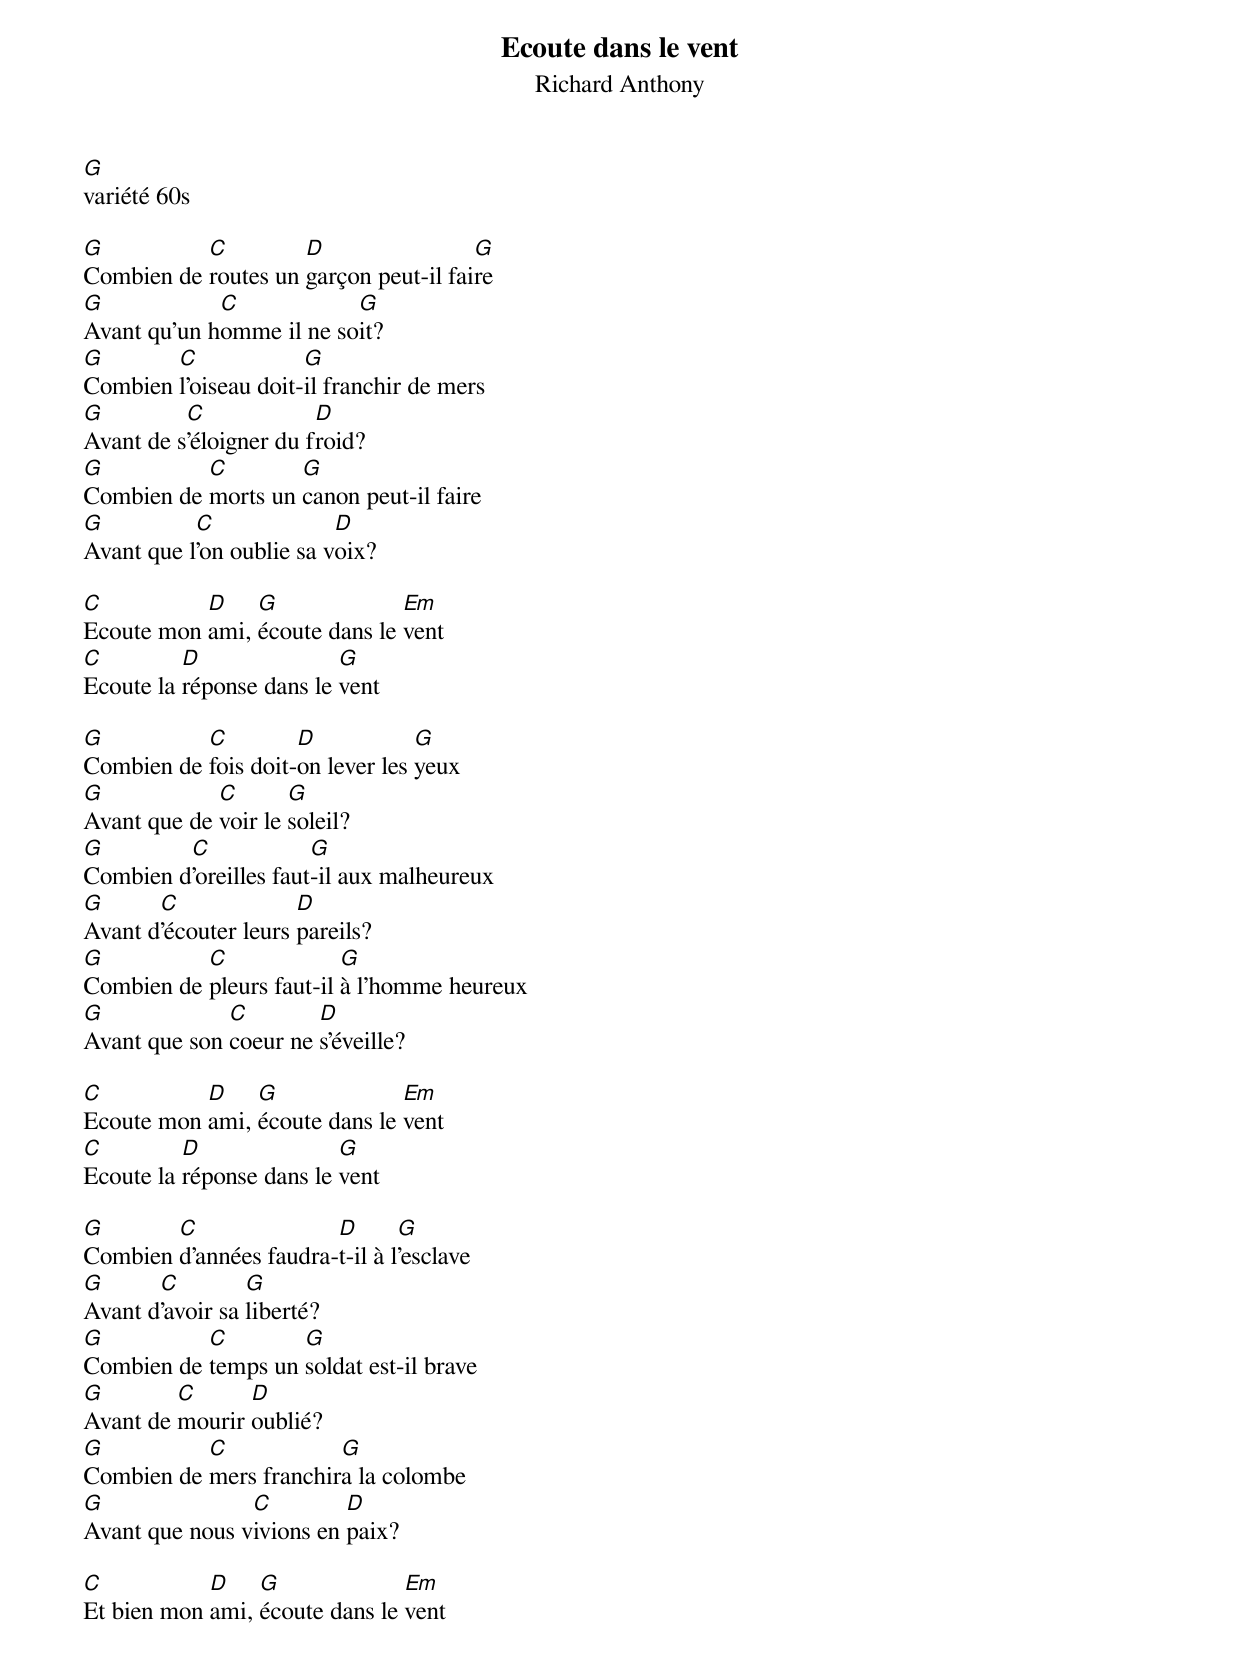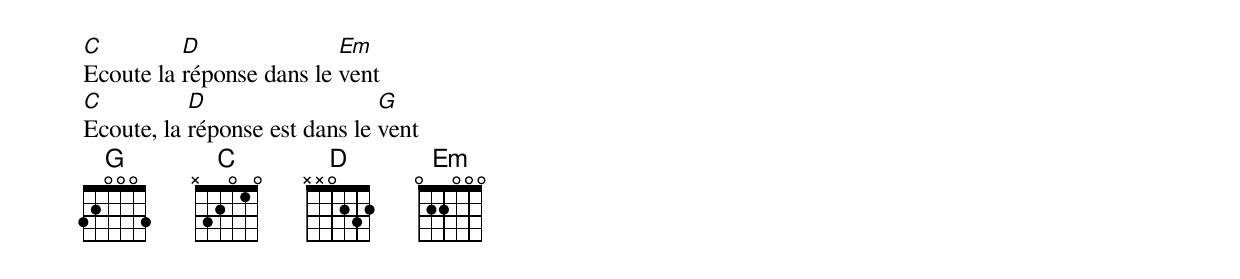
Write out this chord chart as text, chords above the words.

Ecoute dans le vent
Richard Anthony
G
variété 60s

G          C         D                 G
Combien de routes un garçon peut-il faire
G            C            G
Avant qu'un homme il ne soit?
G       C             G
Combien l'oiseau doit-il franchir de mers
G         C             D
Avant de s'éloigner du froid?
G          C        G
Combien de morts un canon peut-il faire
G          C              D
Avant que l'on oublie sa voix?

C          D    G              Em
Ecoute mon ami, écoute dans le vent
C         D               G
Ecoute la réponse dans le vent

G          C         D            G
Combien de fois doit-on lever les yeux
G            C       G
Avant que de voir le soleil?
G        C             G
Combien d'oreilles faut-il aux malheureux
G      C              D
Avant d'écouter leurs pareils?
G          C              G
Combien de pleurs faut-il à l'homme heureux
G             C        D
Avant que son coeur ne s'éveille?

C          D    G              Em
Ecoute mon ami, écoute dans le vent
C         D               G
Ecoute la réponse dans le vent

G       C               D       G
Combien d'années faudra-t-il à l'esclave
G      C         G
Avant d'avoir sa liberté?
G          C        G
Combien de temps un soldat est-il brave
G        C      D
Avant de mourir oublié?
G          C            G
Combien de mers franchira la colombe
G               C         D
Avant que nous vivions en paix?

C           D    G              Em
Et bien mon ami, écoute dans le vent
C         D               Em
Ecoute la réponse dans le vent
C          D                   G
Ecoute, la réponse est dans le vent
